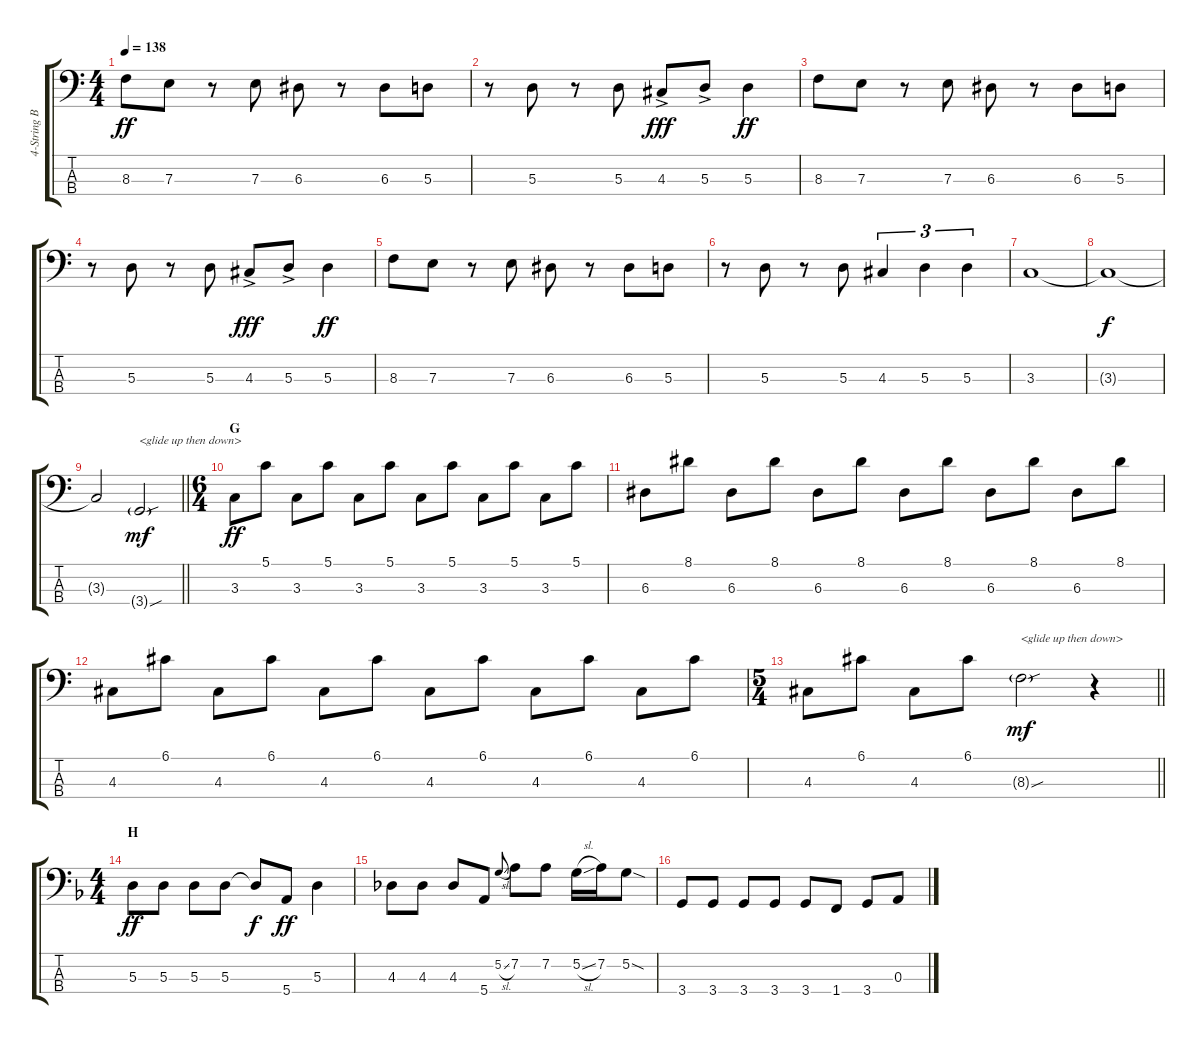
\track ("4-String Bass" "4-String B") {mute instrument electricbasspick}
\staff {score tabs}
\tuning (G2 D2 A1 E1) {hide}
\ts (4 4)
\tempo 138
\clef f4
\ks c
8.3.8{dy ff} 7.3.8 r.8 7.3.8 6.3.8 r.8 6.3.8 5.3.8 |
r.8 5.3.8 r.8 5.3.8 4.3{ac}.8{dy fff} 5.3{ac}.8 5.3.4{dy ff} |
8.3.8 7.3.8 r.8 7.3.8 6.3.8 r.8 6.3.8 5.3.8 |
r.8 5.3.8 r.8 5.3.8 4.3{ac}.8{dy fff} 5.3{ac}.8 5.3.4{dy ff} |
8.3.8 7.3.8 r.8 7.3.8 6.3.8 r.8 6.3.8 5.3.8 |
r.8 5.3.8 r.8 5.3.8 4.3.4{tu (3 2)} 5.3.4{tu (3 2)} 5.3.4{tu (3 2)} |
3.3.1 |
3.3{t}.1{dy f} |
\barLineRight lightlight
3.3{t}.2 3.4{sou g}.2{txt "<glide up then down>" dy mf} |
\ts (6 4)
\section ("" "G")
3.3.8{dy ff} 5.1.8 3.3.8 5.1.8 3.3.8 5.1.8 3.3.8 5.1.8 3.3.8 5.1.8 3.3.8 5.1.8 |
6.3.8 8.1.8 6.3.8 8.1.8 6.3.8 8.1.8 6.3.8 8.1.8 6.3.8 8.1.8 6.3.8 8.1.8 |
4.3.8 6.1.8 4.3.8 6.1.8 4.3.8 6.1.8 4.3.8 6.1.8 4.3.8 6.1.8 4.3.8 6.1.8 |
\ts (5 4)
\barLineRight lightlight
4.3.8 6.1.8 4.3.8 6.1.8 8.3{sou g}.2{txt "<glide up then down>" dy mf} r.4 |
\ts (4 4)
\section ("" "H")
\ks f
5.3.8{dy ff} 5.3.8 5.3.8 5.3.8 5.3{t}.8{dy f} 5.4.8{dy ff} 5.3.4 |
4.3.8 4.3.8 4.3.8 5.4.8 5.2{sl}.8{gr onbeat} 7.2.8 7.2.8 5.2{sl}.16 7.2.16 5.2{sod}.8 |
3.4.8 3.4.8 3.4.8 3.4.8 3.4.8 1.4.8 3.4.8 0.3.8
